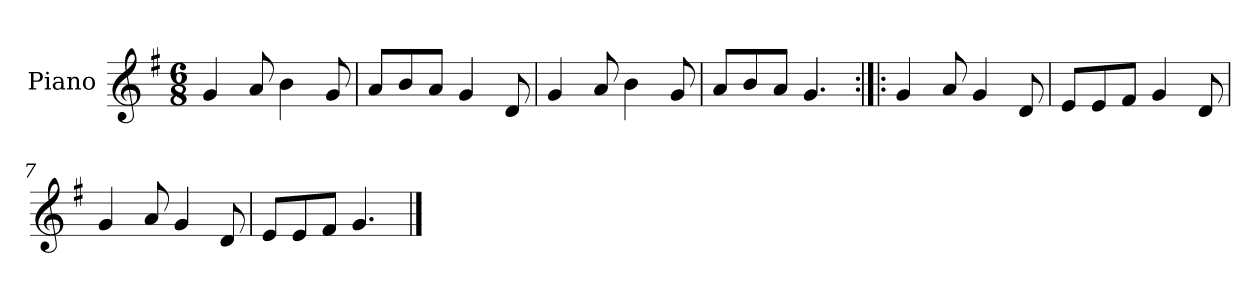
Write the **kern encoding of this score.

**kern
*part1
*staff1
*I"Piano
*I'Pno.
*clefG2
*k[f#]
*M6/8
=1
4g/
8a/
4b\
8g/
=2
8a/L
8b/
8a/J
4g/
8d/
=3
4g/
8a/
4b\
8g/
=4
8a/L
8b/
8a/J
4.g/
=5:|!|:
4g/
8a/
4g/
8d/
=6
8e/L
8e/
8f#/J
4g/
8d/
=7
4g/
8a/
4g/
8d/
!!LO:LB:g=z
=8
8e/L
8e/
8f#/J
4.g/
==
*-
